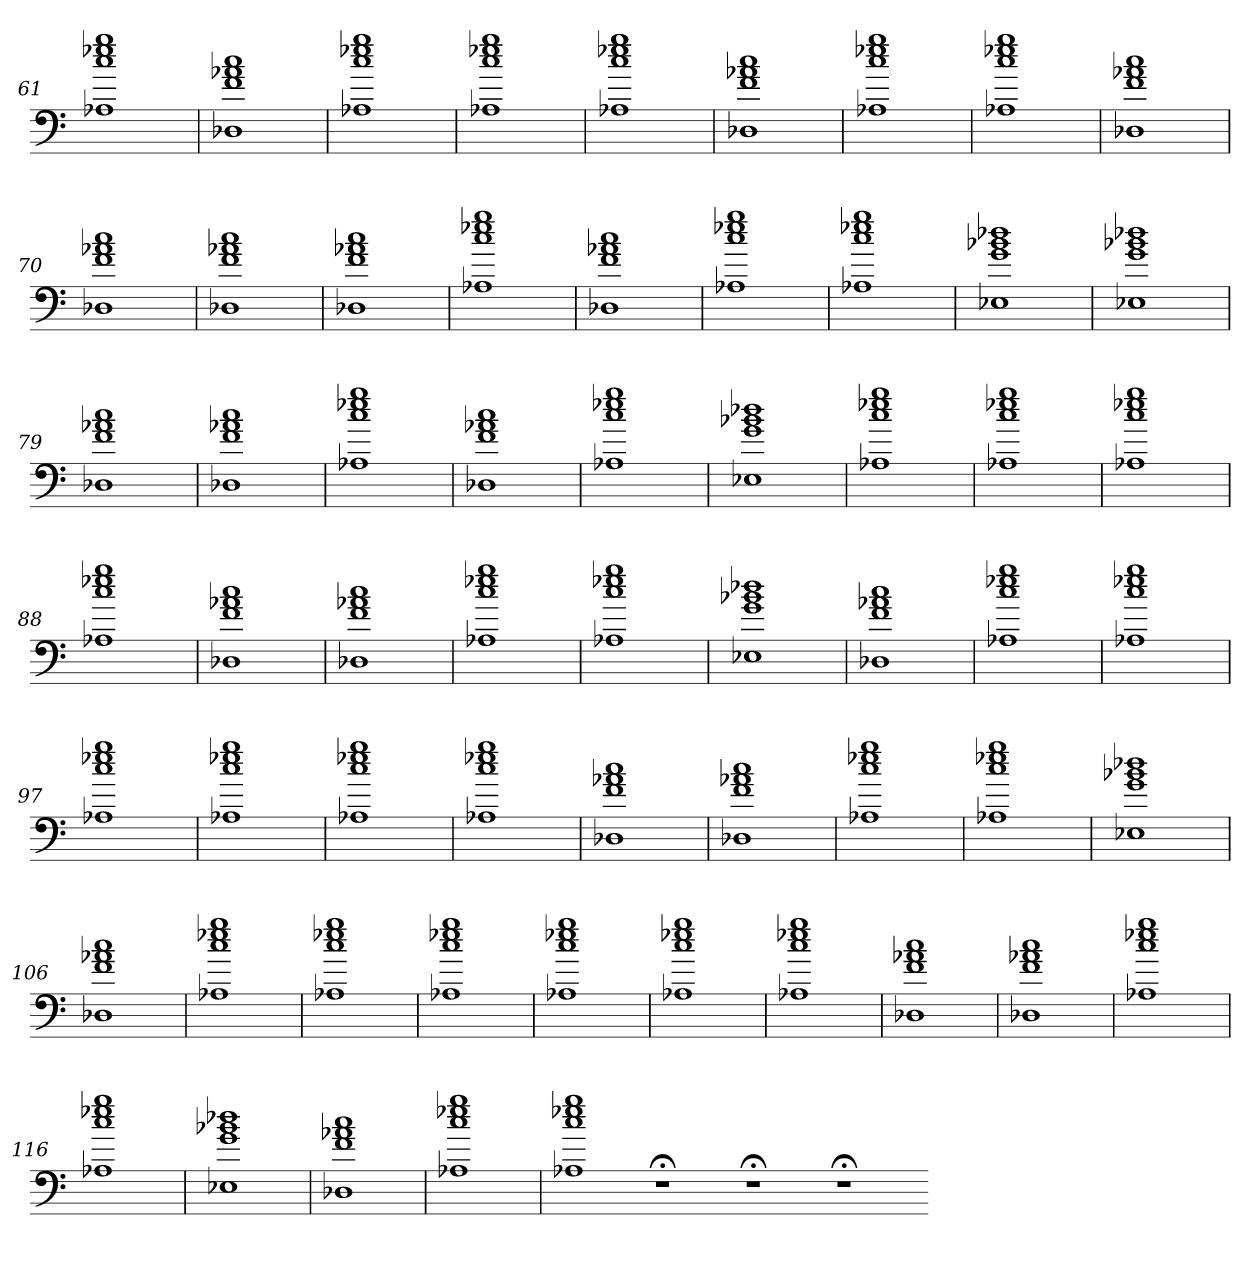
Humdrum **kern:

**kern
*part1
*staff1
=61
1A-X 1cc 1ee-X 1gg
=62
1D-X 1f 1a-X 1cc
=63
1A-X 1cc 1ee-X 1gg
=64
1A-X 1cc 1ee-X 1gg
=65
1A-X 1cc 1ee-X 1gg
=66
1D-X 1f 1a-X 1cc
=67
1A-X 1cc 1ee-X 1gg
=68
1A-X 1cc 1ee-X 1gg
=69
1D-X 1f 1a-X 1cc
=70
1D-X 1f 1a-X 1cc
=71
1D-X 1f 1a-X 1cc
=72
1D-X 1f 1a-X 1cc
=73
1A-X 1cc 1ee-X 1gg
=74
1D-X 1f 1a-X 1cc
=75
1A-X 1cc 1ee-X 1gg
=76
1A-X 1cc 1ee-X 1gg
=77
1E-X 1g 1b-X 1dd-X
=78
1E-X 1g 1b-X 1dd-X
=79
1D-X 1f 1a-X 1cc
=80
1D-X 1f 1a-X 1cc
=81
1A-X 1cc 1ee-X 1gg
=82
1D-X 1f 1a-X 1cc
=83
1A-X 1cc 1ee-X 1gg
=84
1E-X 1g 1b-X 1dd-X
=85
1A-X 1cc 1ee-X 1gg
=86
1A-X 1cc 1ee-X 1gg
=87
1A-X 1cc 1ee-X 1gg
=88
1A-X 1cc 1ee-X 1gg
=89
1D-X 1f 1a-X 1cc
=90
1D-X 1f 1a-X 1cc
=91
1A-X 1cc 1ee-X 1gg
=92
1A-X 1cc 1ee-X 1gg
=93
1E-X 1g 1b-X 1dd-X
=94
1D-X 1f 1a-X 1cc
=95
1A-X 1cc 1ee-X 1gg
=96
1A-X 1cc 1ee-X 1gg
=97
1A-X 1cc 1ee-X 1gg
=98
1A-X 1cc 1ee-X 1gg
=99
1A-X 1cc 1ee-X 1gg
=100
1A-X 1cc 1ee-X 1gg
=101
1D-X 1f 1a-X 1cc
=102
1D-X 1f 1a-X 1cc
=103
1A-X 1cc 1ee-X 1gg
=104
1A-X 1cc 1ee-X 1gg
=105
1E-X 1g 1b-X 1dd-X
=106
1D-X 1f 1a-X 1cc
=107
1A-X 1cc 1ee-X 1gg
=108
1A-X 1cc 1ee-X 1gg
=109
1A-X 1cc 1ee-X 1gg
=110
1A-X 1cc 1ee-X 1gg
=111
1A-X 1cc 1ee-X 1gg
=112
1A-X 1cc 1ee-X 1gg
=113
1D-X 1f 1a-X 1cc
=114
1D-X 1f 1a-X 1cc
=115
1A-X 1cc 1ee-X 1gg
=116
1A-X 1cc 1ee-X 1gg
=117
1E-X 1g 1b-X 1dd-X
=118
1D-X 1f 1a-X 1cc
=119
1A-X 1cc 1ee-X 1gg
=120
1A-X 1cc 1ee-X 1gg
1r;<
1r;<
1r;<
=-
*-
